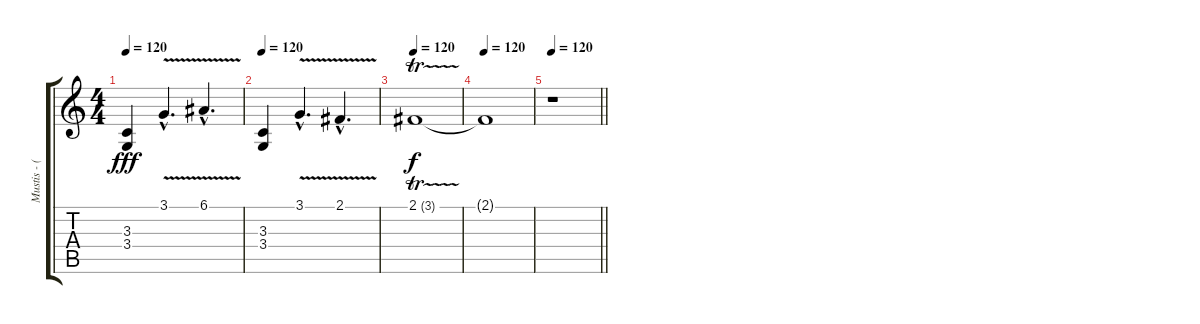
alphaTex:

\track ("Mustis - (String Ensemble)" "Mustis - (") {instrument stringensemble1}
\staff {score tabs}
\tuning (E4 Db4 A3 E3 A2 E2) {hide}
\ts (4 4)
\tempo 120
\clef g2
\ks c
(3.3 3.4).4{dy fff} 3.1{v hac}.4{d} 6.1{v hac}.4{d} |
\tempo 120
(3.3 3.4).4 3.1{v hac}.4{d} 2.1{v hac}.4{d} |
\tempo 120
2.1{tr (3 32)}.1{dy f} |
\tempo 120
2.1{t}.1 |
\tempo 120
\barLineRight lightlight
r.1
